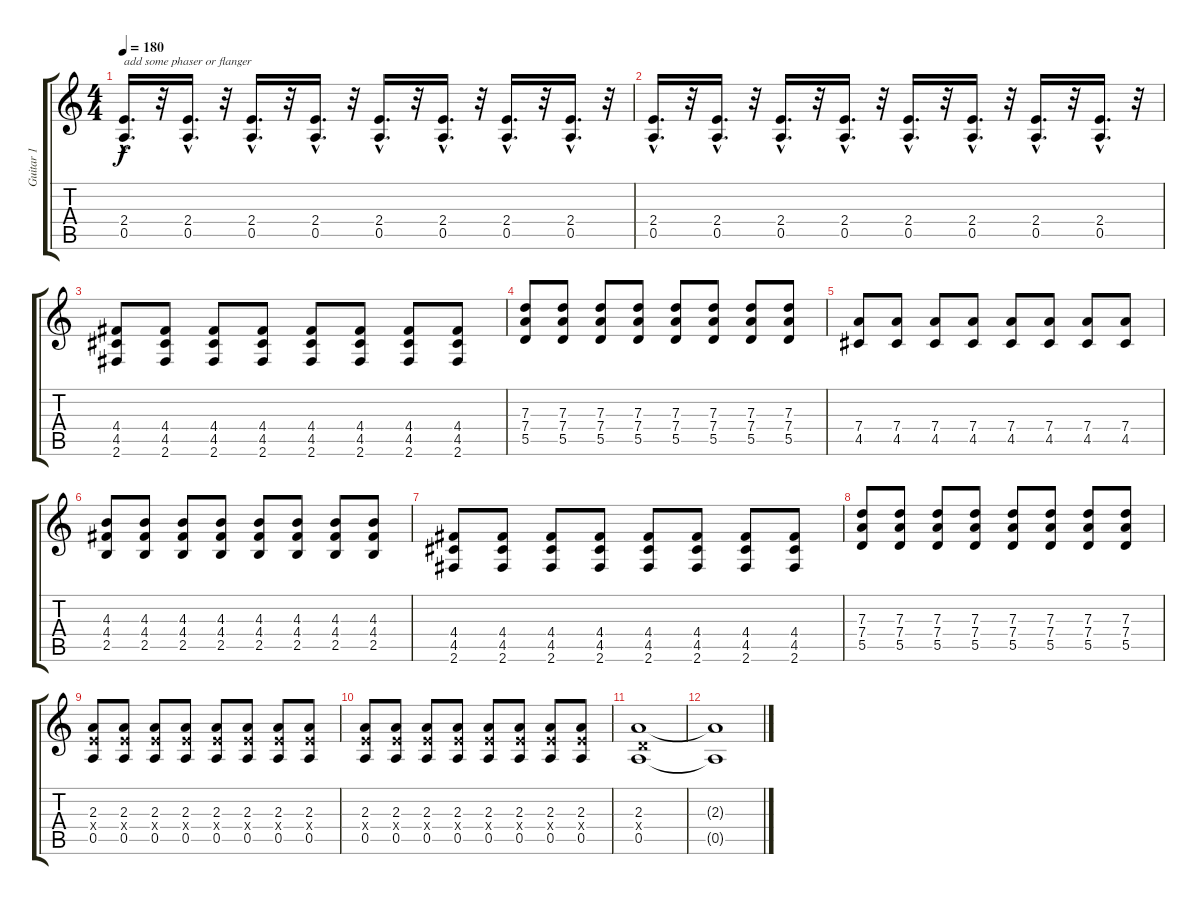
\track ("Guitar 1" "Guitar 1") {instrument distortionguitar}
\staff {score tabs}
\tuning (E4 B3 G3 D3 A2 E2) {hide}
\ts (4 4)
\tempo 180
\clef g2
\ks c
(2.4{hac} 0.5{hac}).16{d txt "add some phaser or flanger" dy f instrument distortionguitar} r.32 (2.4{hac} 0.5{hac}).16{d} r.32 (2.4{hac} 0.5{hac}).16{d} r.32 (2.4{hac} 0.5{hac}).16{d} r.32 (2.4{hac} 0.5{hac}).16{d} r.32 (2.4{hac} 0.5{hac}).16{d} r.32 (2.4{hac} 0.5{hac}).16{d} r.32 (2.4{hac} 0.5{hac}).16{d} r.32 |
(2.4{hac} 0.5{hac}).16{d} r.32 (2.4{hac} 0.5{hac}).16{d} r.32 (2.4{hac} 0.5{hac}).16{d} r.32 (2.4{hac} 0.5{hac}).16{d} r.32 (2.4{hac} 0.5{hac}).16{d} r.32 (2.4{hac} 0.5{hac}).16{d} r.32 (2.4{hac} 0.5{hac}).16{d} r.32 (2.4{hac} 0.5{hac}).16{d} r.32 |
(4.4 4.5 2.6).8 (4.4 4.5 2.6).8 (4.4 4.5 2.6).8 (4.4 4.5 2.6).8 (4.4 4.5 2.6).8 (4.4 4.5 2.6).8 (4.4 4.5 2.6).8 (4.4 4.5 2.6).8 |
(7.3 7.4 5.5).8 (7.3 7.4 5.5).8 (7.3 7.4 5.5).8 (7.3 7.4 5.5).8 (7.3 7.4 5.5).8 (7.3 7.4 5.5).8 (7.3 7.4 5.5).8 (7.3 7.4 5.5).8 |
(7.4 4.5).8 (7.4 4.5).8 (7.4 4.5).8 (7.4 4.5).8 (7.4 4.5).8 (7.4 4.5).8 (7.4 4.5).8 (7.4 4.5).8 |
(4.3 4.4 2.5).8 (4.3 4.4 2.5).8 (4.3 4.4 2.5).8 (4.3 4.4 2.5).8 (4.3 4.4 2.5).8 (4.3 4.4 2.5).8 (4.3 4.4 2.5).8 (4.3 4.4 2.5).8 |
(4.4 4.5 2.6).8 (4.4 4.5 2.6).8 (4.4 4.5 2.6).8 (4.4 4.5 2.6).8 (4.4 4.5 2.6).8 (4.4 4.5 2.6).8 (4.4 4.5 2.6).8 (4.4 4.5 2.6).8 |
(7.3 7.4 5.5).8 (7.3 7.4 5.5).8 (7.3 7.4 5.5).8 (7.3 7.4 5.5).8 (7.3 7.4 5.5).8 (7.3 7.4 5.5).8 (7.3 7.4 5.5).8 (7.3 7.4 5.5).8 |
(2.3 2.4{x} 0.5).8 (2.3 2.4{x} 0.5).8 (2.3 2.4{x} 0.5).8 (2.3 2.4{x} 0.5).8 (2.3 2.4{x} 0.5).8 (2.3 2.4{x} 0.5).8 (2.3 2.4{x} 0.5).8 (2.3 2.4{x} 0.5).8 |
(2.3 2.4{x} 0.5).8 (2.3 2.4{x} 0.5).8 (2.3 2.4{x} 0.5).8 (2.3 2.4{x} 0.5).8 (2.3 2.4{x} 0.5).8 (2.3 2.4{x} 0.5).8 (2.3 2.4{x} 0.5).8 (2.3 2.4{x} 0.5).8 |
(2.3 0.4{x} 0.5).1{volume 0} |
(2.3{t} 0.5{t}).1
